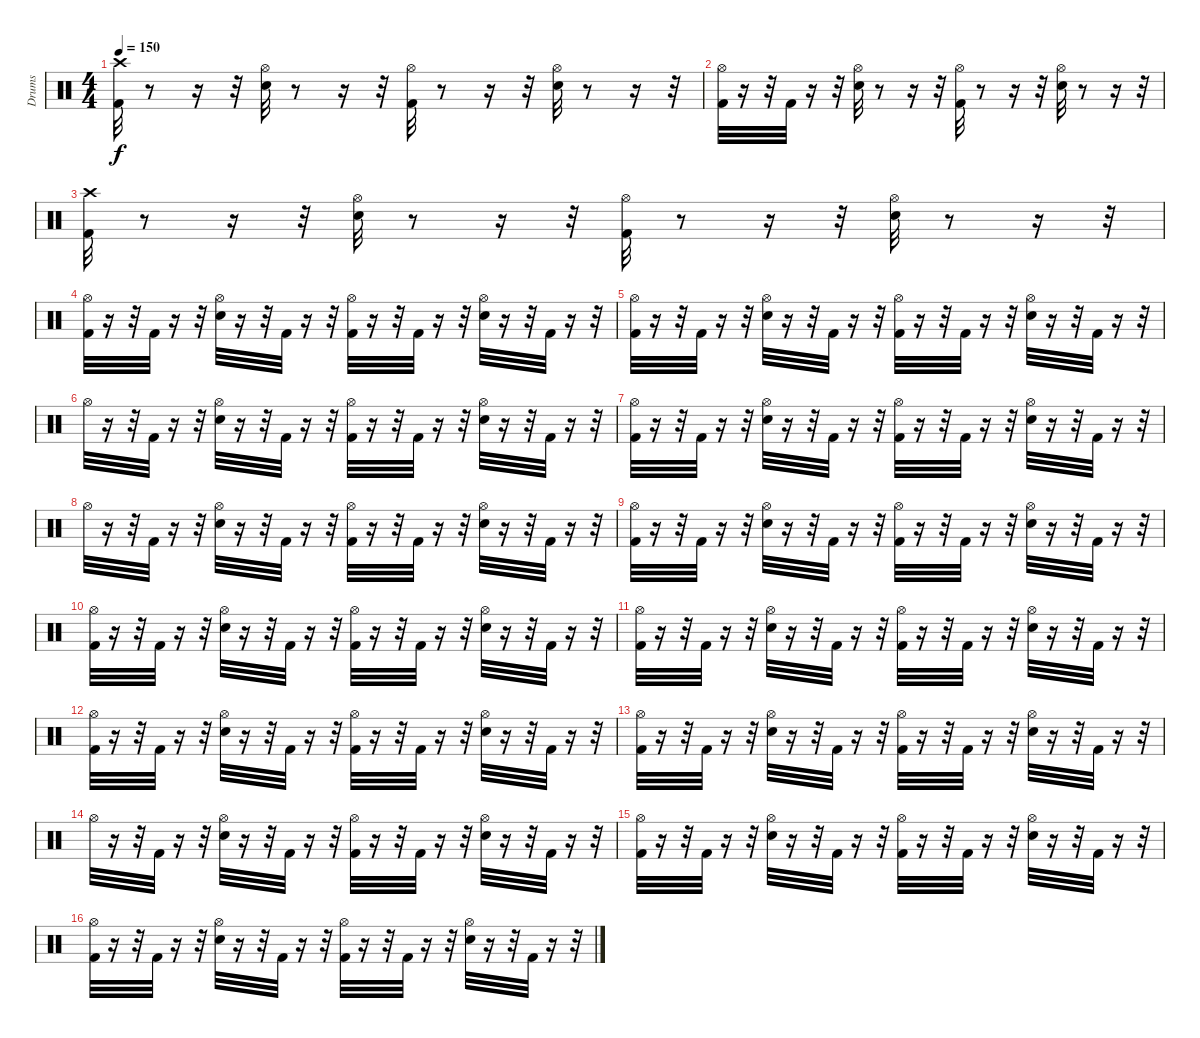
\track ("Drums" "Drums") {instrument percussion}
\staff {score}
\articulation defaults
\ts (4 4)
\tempo 150
\clef neutral
\ks c
("Crash high (hit)" "Kick (hit) 2").32{dy f} r.8 r.16 r.32 ("Hi-Hat (open)" "Electric Snare (hit)").32 r.8 r.16 r.32 ("Hi-Hat (open)" "Kick (hit) 2").32 r.8 r.16 r.32 ("Hi-Hat (open)" "Electric Snare (hit)").32 r.8 r.16 r.32 |
("Kick (hit) 2" "Hi-Hat (open)").32 r.16 r.32 "Kick (hit) 2".32 r.16 r.32 ("Hi-Hat (open)" "Electric Snare (hit)").32 r.8 r.16 r.32 ("Hi-Hat (open)" "Kick (hit) 2").32 r.8 r.16 r.32 ("Hi-Hat (open)" "Electric Snare (hit)").32 r.8 r.16 r.32 |
("Crash high (hit)" "Kick (hit) 2").32 r.8 r.16 r.32 ("Hi-Hat (open)" "Electric Snare (hit)").32 r.8 r.16 r.32 ("Hi-Hat (open)" "Kick (hit) 2").32 r.8 r.16 r.32 ("Hi-Hat (open)" "Electric Snare (hit)").32 r.8 r.16 r.32 |
("Hi-Hat (open)" "Kick (hit) 2").32 r.16 r.32 "Kick (hit) 2".32 r.16 r.32 ("Hi-Hat (open)" "Electric Snare (hit)").32 r.16 r.32 "Kick (hit) 2".32 r.16 r.32 ("Hi-Hat (open)" "Kick (hit) 2").32 r.16 r.32 "Kick (hit) 2".32 r.16 r.32 ("Hi-Hat (open)" "Electric Snare (hit)").32 r.16 r.32 "Kick (hit) 2".32 r.16 r.32 |
("Hi-Hat (open)" "Kick (hit) 2").32 r.16 r.32 "Kick (hit) 2".32 r.16 r.32 ("Hi-Hat (open)" "Electric Snare (hit)").32 r.16 r.32 "Kick (hit) 2".32 r.16 r.32 ("Hi-Hat (open)" "Kick (hit) 2").32 r.16 r.32 "Kick (hit) 2".32 r.16 r.32 ("Hi-Hat (open)" "Electric Snare (hit)").32 r.16 r.32 "Kick (hit) 2".32 r.16 r.32 |
"Hi-Hat (open)".32 r.16 r.32 "Kick (hit) 2".32 r.16 r.32 ("Hi-Hat (open)" "Electric Snare (hit)").32 r.16 r.32 "Kick (hit) 2".32 r.16 r.32 ("Hi-Hat (open)" "Kick (hit) 2").32 r.16 r.32 "Kick (hit) 2".32 r.16 r.32 ("Hi-Hat (open)" "Electric Snare (hit)").32 r.16 r.32 "Kick (hit) 2".32 r.16 r.32 |
("Hi-Hat (open)" "Kick (hit) 2").32 r.16 r.32 "Kick (hit) 2".32 r.16 r.32 ("Hi-Hat (open)" "Electric Snare (hit)").32 r.16 r.32 "Kick (hit) 2".32 r.16 r.32 ("Hi-Hat (open)" "Kick (hit) 2").32 r.16 r.32 "Kick (hit) 2".32 r.16 r.32 ("Hi-Hat (open)" "Electric Snare (hit)").32 r.16 r.32 "Kick (hit) 2".32 r.16 r.32 |
"Hi-Hat (open)".32 r.16 r.32 "Kick (hit) 2".32 r.16 r.32 ("Hi-Hat (open)" "Electric Snare (hit)").32 r.16 r.32 "Kick (hit) 2".32 r.16 r.32 ("Hi-Hat (open)" "Kick (hit) 2").32 r.16 r.32 "Kick (hit) 2".32 r.16 r.32 ("Hi-Hat (open)" "Electric Snare (hit)").32 r.16 r.32 "Kick (hit) 2".32 r.16 r.32 |
("Hi-Hat (open)" "Kick (hit) 2").32 r.16 r.32 "Kick (hit) 2".32 r.16 r.32 ("Hi-Hat (open)" "Electric Snare (hit)").32 r.16 r.32 "Kick (hit) 2".32 r.16 r.32 ("Hi-Hat (open)" "Kick (hit) 2").32 r.16 r.32 "Kick (hit) 2".32 r.16 r.32 ("Hi-Hat (open)" "Electric Snare (hit)").32 r.16 r.32 "Kick (hit) 2".32 r.16 r.32 |
("Hi-Hat (open)" "Kick (hit) 2").32 r.16 r.32 "Kick (hit) 2".32 r.16 r.32 ("Hi-Hat (open)" "Electric Snare (hit)").32 r.16 r.32 "Kick (hit) 2".32 r.16 r.32 ("Hi-Hat (open)" "Kick (hit) 2").32 r.16 r.32 "Kick (hit) 2".32 r.16 r.32 ("Hi-Hat (open)" "Electric Snare (hit)").32 r.16 r.32 "Kick (hit) 2".32 r.16 r.32 |
("Hi-Hat (open)" "Kick (hit) 2").32 r.16 r.32 "Kick (hit) 2".32 r.16 r.32 ("Hi-Hat (open)" "Electric Snare (hit)").32 r.16 r.32 "Kick (hit) 2".32 r.16 r.32 ("Hi-Hat (open)" "Kick (hit) 2").32 r.16 r.32 "Kick (hit) 2".32 r.16 r.32 ("Hi-Hat (open)" "Electric Snare (hit)").32 r.16 r.32 "Kick (hit) 2".32 r.16 r.32 |
("Hi-Hat (open)" "Kick (hit) 2").32 r.16 r.32 "Kick (hit) 2".32 r.16 r.32 ("Hi-Hat (open)" "Electric Snare (hit)").32 r.16 r.32 "Kick (hit) 2".32 r.16 r.32 ("Hi-Hat (open)" "Kick (hit) 2").32 r.16 r.32 "Kick (hit) 2".32 r.16 r.32 ("Hi-Hat (open)" "Electric Snare (hit)").32 r.16 r.32 "Kick (hit) 2".32 r.16 r.32 |
("Hi-Hat (open)" "Kick (hit) 2").32 r.16 r.32 "Kick (hit) 2".32 r.16 r.32 ("Hi-Hat (open)" "Electric Snare (hit)").32 r.16 r.32 "Kick (hit) 2".32 r.16 r.32 ("Hi-Hat (open)" "Kick (hit) 2").32 r.16 r.32 "Kick (hit) 2".32 r.16 r.32 ("Hi-Hat (open)" "Electric Snare (hit)").32 r.16 r.32 "Kick (hit) 2".32 r.16 r.32 |
"Hi-Hat (open)".32 r.16 r.32 "Kick (hit) 2".32 r.16 r.32 ("Hi-Hat (open)" "Electric Snare (hit)").32 r.16 r.32 "Kick (hit) 2".32 r.16 r.32 ("Hi-Hat (open)" "Kick (hit) 2").32 r.16 r.32 "Kick (hit) 2".32 r.16 r.32 ("Hi-Hat (open)" "Electric Snare (hit)").32 r.16 r.32 "Kick (hit) 2".32 r.16 r.32 |
("Hi-Hat (open)" "Kick (hit) 2").32 r.16 r.32 "Kick (hit) 2".32 r.16 r.32 ("Hi-Hat (open)" "Electric Snare (hit)").32 r.16 r.32 "Kick (hit) 2".32 r.16 r.32 ("Hi-Hat (open)" "Kick (hit) 2").32 r.16 r.32 "Kick (hit) 2".32 r.16 r.32 ("Hi-Hat (open)" "Electric Snare (hit)").32 r.16 r.32 "Kick (hit) 2".32 r.16 r.32 |
("Hi-Hat (open)" "Kick (hit) 2").32 r.16 r.32 "Kick (hit) 2".32 r.16 r.32 ("Hi-Hat (open)" "Electric Snare (hit)").32 r.16 r.32 "Kick (hit) 2".32 r.16 r.32 ("Hi-Hat (open)" "Kick (hit) 2").32 r.16 r.32 "Kick (hit) 2".32 r.16 r.32 ("Hi-Hat (open)" "Electric Snare (hit)").32 r.16 r.32 "Kick (hit) 2".32 r.16 r.32
